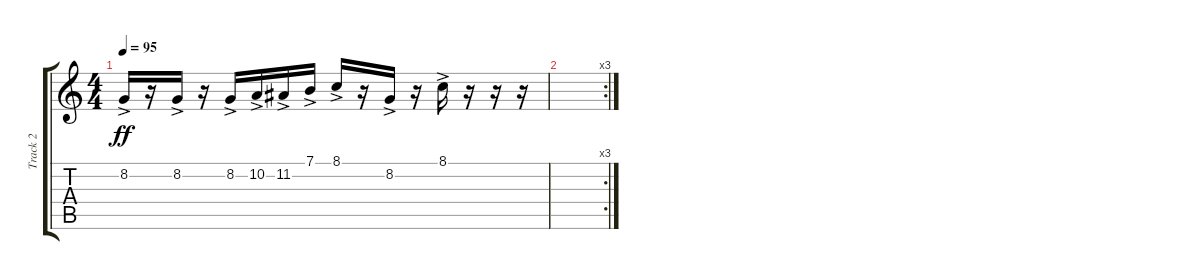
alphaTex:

\track ("Track 2" "Track 2") {instrument flute}
\staff {score tabs}
\tuning (E4 B3 G3 D3 A2 E2) {hide}
\ts (4 4)
\tempo 95
\clef g2
\ks c
8.2{ac}.16{dy ff} r.16 8.2{ac}.16 r.16 8.2{ac}.16 10.2{ac}.16 11.2{ac}.16 7.1{ac}.16 8.1{ac}.16 r.16 8.2{ac}.16 r.16 8.1{ac}.16 r.16 r.16 r.16 |
\rc 3
